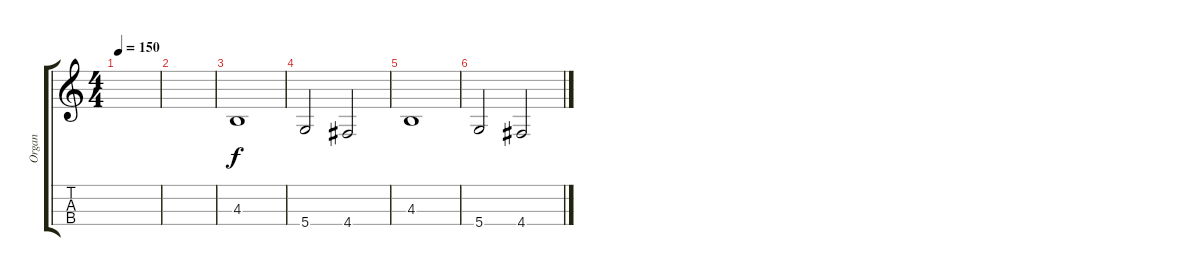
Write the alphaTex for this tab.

\track ("Organ" "Organ") {instrument choiraahs}
\staff {score tabs}
\tuning (E4 B3 G3 D3) {hide}
\ts (4 4)
\tempo 150
\clef g2
\ks c
|
|
4.3.1 |
5.4.2 4.4.2 |
4.3.1 |
5.4.2 4.4.2
